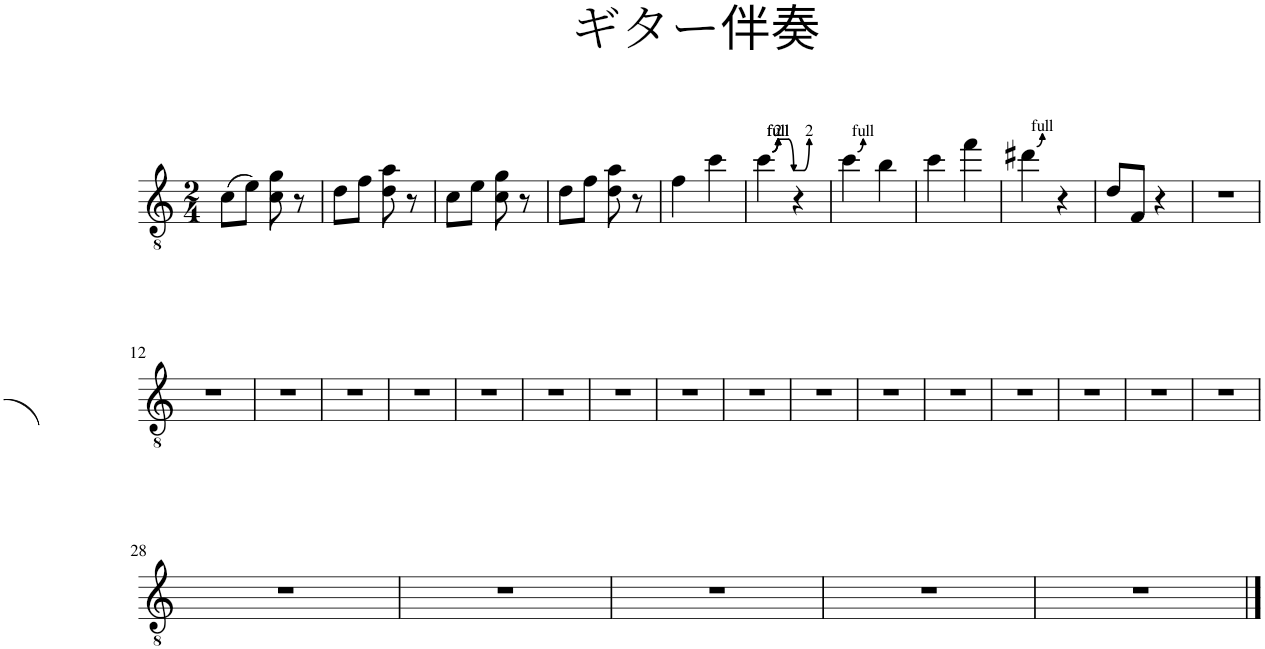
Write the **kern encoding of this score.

**kern
*part1
*staff1
*I"Classical Guitar
*I'Guit.
*clefGv2
*k[]
*M2/4
=1
(8c\L
8e\J)
8c\ 8g\
8r
=2
8d\L
8f\J
8d\ 8a\
8r
=3
8c\L
8e\J
8c\ 8g\
8r
=4
8d\L
8f\J
8d\ 8a\
8r
=5
4f\
4cc\
=6
(4cc\
4r)
=7
4cc\
4b\
=8
4cc\
4ff\
=9
4dd#X\
4r
=10
8d/L
8F/J
4r
=11
2r
!!LO:LB:g=z
=12
2r
=13
2r
=14
2r
=15
2r
=16
2r
=17
2r
=18
2r
=19
2r
=20
2r
=21
2r
=22
2r
=23
2r
=24
2r
=25
2r
=26
2r
=27
2r
!!LO:LB:g=z
=28
2r
=29
2r
=30
2r
=31
2r
=32
2r
==
*-
